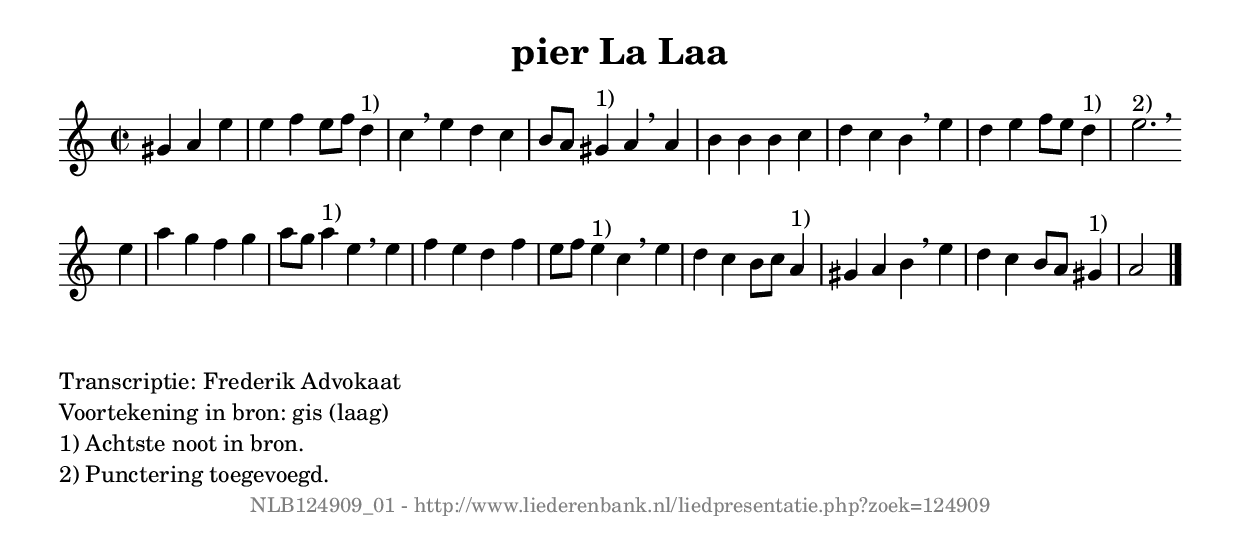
%
% produced by wce2krn 1.64 (7 June 2014)
%
\version"2.16"
#(append! paper-alist '(("long" . (cons (* 210 mm) (* 2000 mm)))))
#(set-default-paper-size "long")
sb = {\breathe}
mBreak = {\breathe }
bBreak = {\breathe }
x = {\once\override NoteHead #'style = #'cross }
gl=\glissando
itime={\override Staff.TimeSignature #'stencil = ##f }
ficta = {\once\set suggestAccidentals = ##t}
fine = {\once\override Score.RehearsalMark #'self-alignment-X = #1 \mark \markup {\italic{Fine}}}
dc = {\once\override Score.RehearsalMark #'self-alignment-X = #1 \mark \markup {\italic{D.C.}}}
dcf = {\once\override Score.RehearsalMark #'self-alignment-X = #1 \mark \markup {\italic{D.C. al Fine}}}
dcc = {\once\override Score.RehearsalMark #'self-alignment-X = #1 \mark \markup {\italic{D.C. al Coda}}}
ds = {\once\override Score.RehearsalMark #'self-alignment-X = #1 \mark \markup {\italic{D.S.}}}
dsf = {\once\override Score.RehearsalMark #'self-alignment-X = #1 \mark \markup {\italic{D.S. al Fine}}}
dsc = {\once\override Score.RehearsalMark #'self-alignment-X = #1 \mark \markup {\italic{D.S. al Coda}}}
pv = {\set Score.repeatCommands = #'((volta "1"))}
sv = {\set Score.repeatCommands = #'((volta "2"))}
tv = {\set Score.repeatCommands = #'((volta "3"))}
qv = {\set Score.repeatCommands = #'((volta "4"))}
xv = {\set Score.repeatCommands = #'((volta #f))}
\header{ tagline = ""
title = "pier La Laa"
}
\score {{
\key a \minor
\relative g'
{
\set melismaBusyProperties = #'()
\partial 32*24
\time 2/2
\tempo 4=120
\override Score.MetronomeMark #'transparent = ##t
\override Score.RehearsalMark #'break-visibility = #(vector #t #t #f)
gis4 a e' | e f e8 f d4^"1)" c4 \sb e d c b8 a gis4^"1)" a4 \mBreak
a4 | b b b c d c b \sb e | d e f8 e d4^"1)" e2.^"2)" \bar ":|" \bBreak
e4 | a g f g a8 g a4^"1)" e \sb e | f e d f e8 f e4^"1)" c \mBreak
e4 | d c b8 c a4^"1)" gis a b \sb e | d c b8 a gis4^"1)" a2 \bar "|."
 }}
 \midi { }
 \layout {
            indent = 0.0\cm
}
}
\markup { \wordwrap-string #" 
Transcriptie: Frederik Advokaat

Voortekening in bron: gis (laag)

1) Achtste noot in bron.

2) Punctering toegevoegd.
"}
\markup { \vspace #0 } \markup { \with-color #grey \fill-line { \center-column { \smaller "NLB124909_01 - http://www.liederenbank.nl/liedpresentatie.php?zoek=124909" } } }
